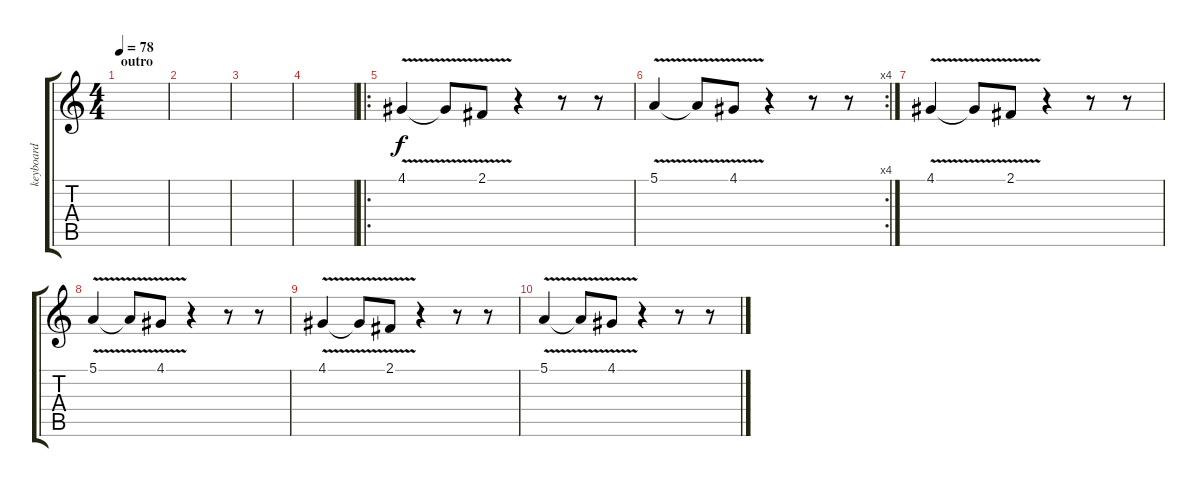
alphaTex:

\track ("keyboard" "keyboard") {instrument pad2warm}
\staff {score tabs}
\tuning (E4 B3 G3 D3 A2 E2) {hide}
\ts (4 4)
\section ("" "outro")
\tempo 78
\clef g2
\ks c
|
|
|
|
\ro
4.1{v}.4{volume 13 instrument overdrivenguitar} 4.1{t}.8 2.1{v}.8 r.4 r.8 r.8 |
\rc 4
5.1{v}.4 5.1{t}.8 4.1{v}.8 r.4 r.8 r.8 |
4.1{v}.4 4.1{t}.8 2.1{v}.8 r.4 r.8 r.8 |
5.1{v}.4 5.1{t}.8 4.1{v}.8 r.4 r.8 r.8 |
4.1{v}.4 4.1{t}.8 2.1{v}.8 r.4 r.8 r.8 |
5.1{v}.4 5.1{t}.8 4.1{v}.8 r.4 r.8 r.8
